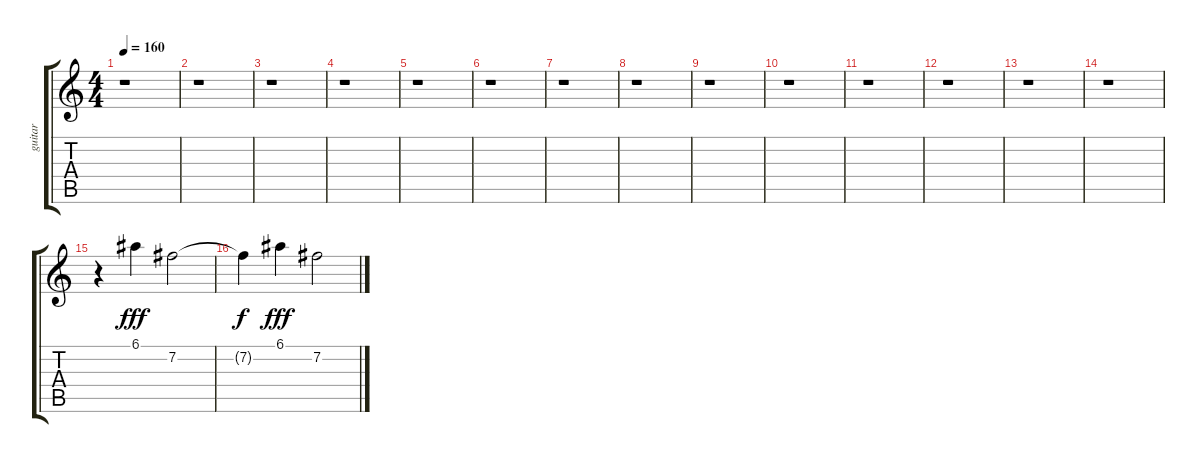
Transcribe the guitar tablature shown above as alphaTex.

\track ("guitar" "guitar") {instrument electricguitarclean}
\staff {score tabs}
\tuning (E4 B3 G3 D3 A2 E2) {hide}
\ts (4 4)
\tempo 160
\clef g2
\ks c
r.1{dy fff} |
r.1 |
r.1 |
r.1 |
r.1 |
r.1 |
r.1 |
r.1 |
r.1 |
r.1 |
r.1 |
r.1 |
r.1 |
r.1 |
r.4 6.1.4 7.2.2 |
7.2{t}.4{dy f} 6.1.4{dy fff} 7.2.2
